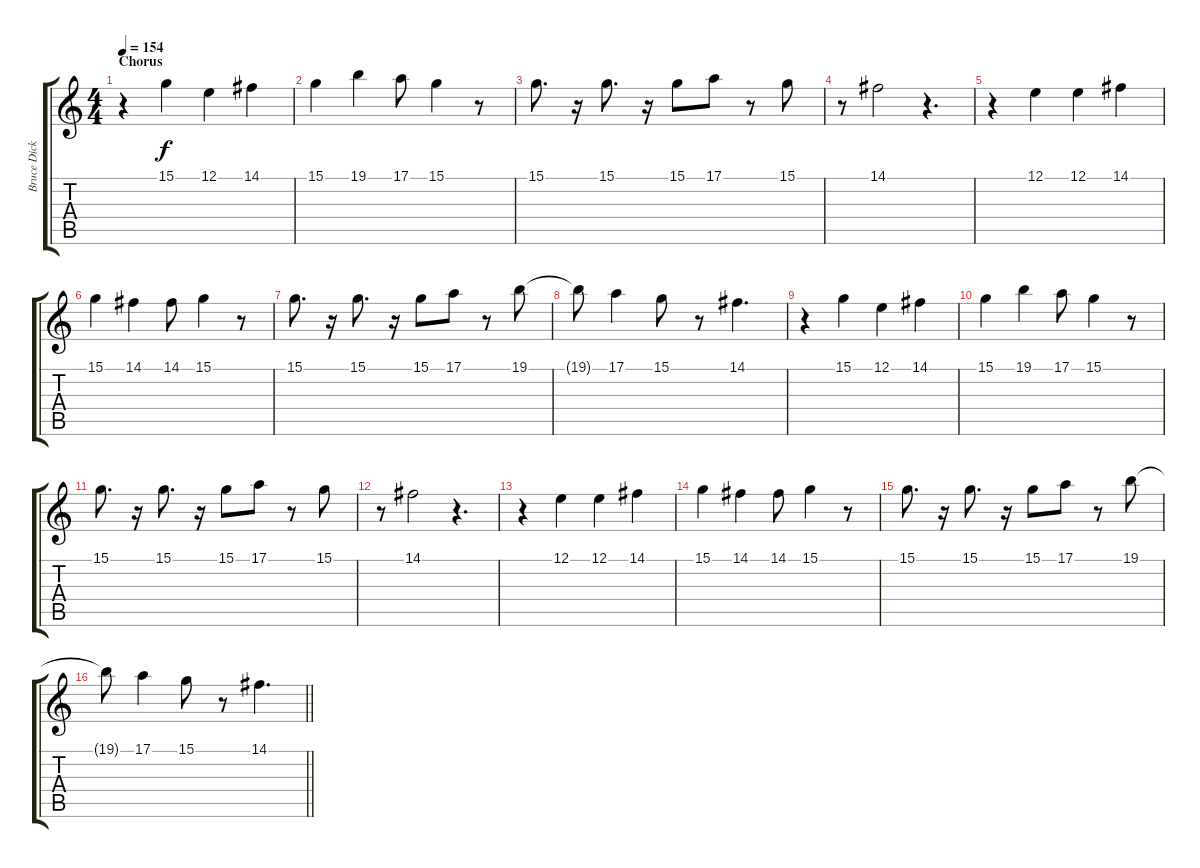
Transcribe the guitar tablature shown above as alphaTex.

\track ("Bruce Dickinson" "Bruce Dick") {instrument lead6voice}
\staff {score tabs}
\tuning (E4 B3 G3 D3 A2 E2) {hide}
\ts (4 4)
\section ("" "Chorus")
\tempo 154
\clef g2
\ks c
r.4{dy f} 15.1.4 12.1.4 14.1.4 |
15.1.4 19.1.4 17.1.8 15.1.4 r.8 |
15.1.8{d} r.16 15.1.8{d} r.16 15.1.8 17.1.8 r.8 15.1.8 |
r.8 14.1.2 r.4{d} |
r.4 12.1.4 12.1.4 14.1.4 |
15.1.4 14.1.4 14.1.8 15.1.4 r.8 |
15.1.8{d} r.16 15.1.8{d} r.16 15.1.8 17.1.8 r.8 19.1.8 |
19.1{t}.8 17.1.4 15.1.8 r.8 14.1.4{d} |
r.4 15.1.4 12.1.4 14.1.4 |
15.1.4 19.1.4 17.1.8 15.1.4 r.8 |
15.1.8{d} r.16 15.1.8{d} r.16 15.1.8 17.1.8 r.8 15.1.8 |
r.8 14.1.2 r.4{d} |
r.4 12.1.4 12.1.4 14.1.4 |
15.1.4 14.1.4 14.1.8 15.1.4 r.8 |
15.1.8{d} r.16 15.1.8{d} r.16 15.1.8 17.1.8 r.8 19.1.8 |
\barLineRight lightlight
19.1{t}.8 17.1.4 15.1.8 r.8 14.1.4{d}
